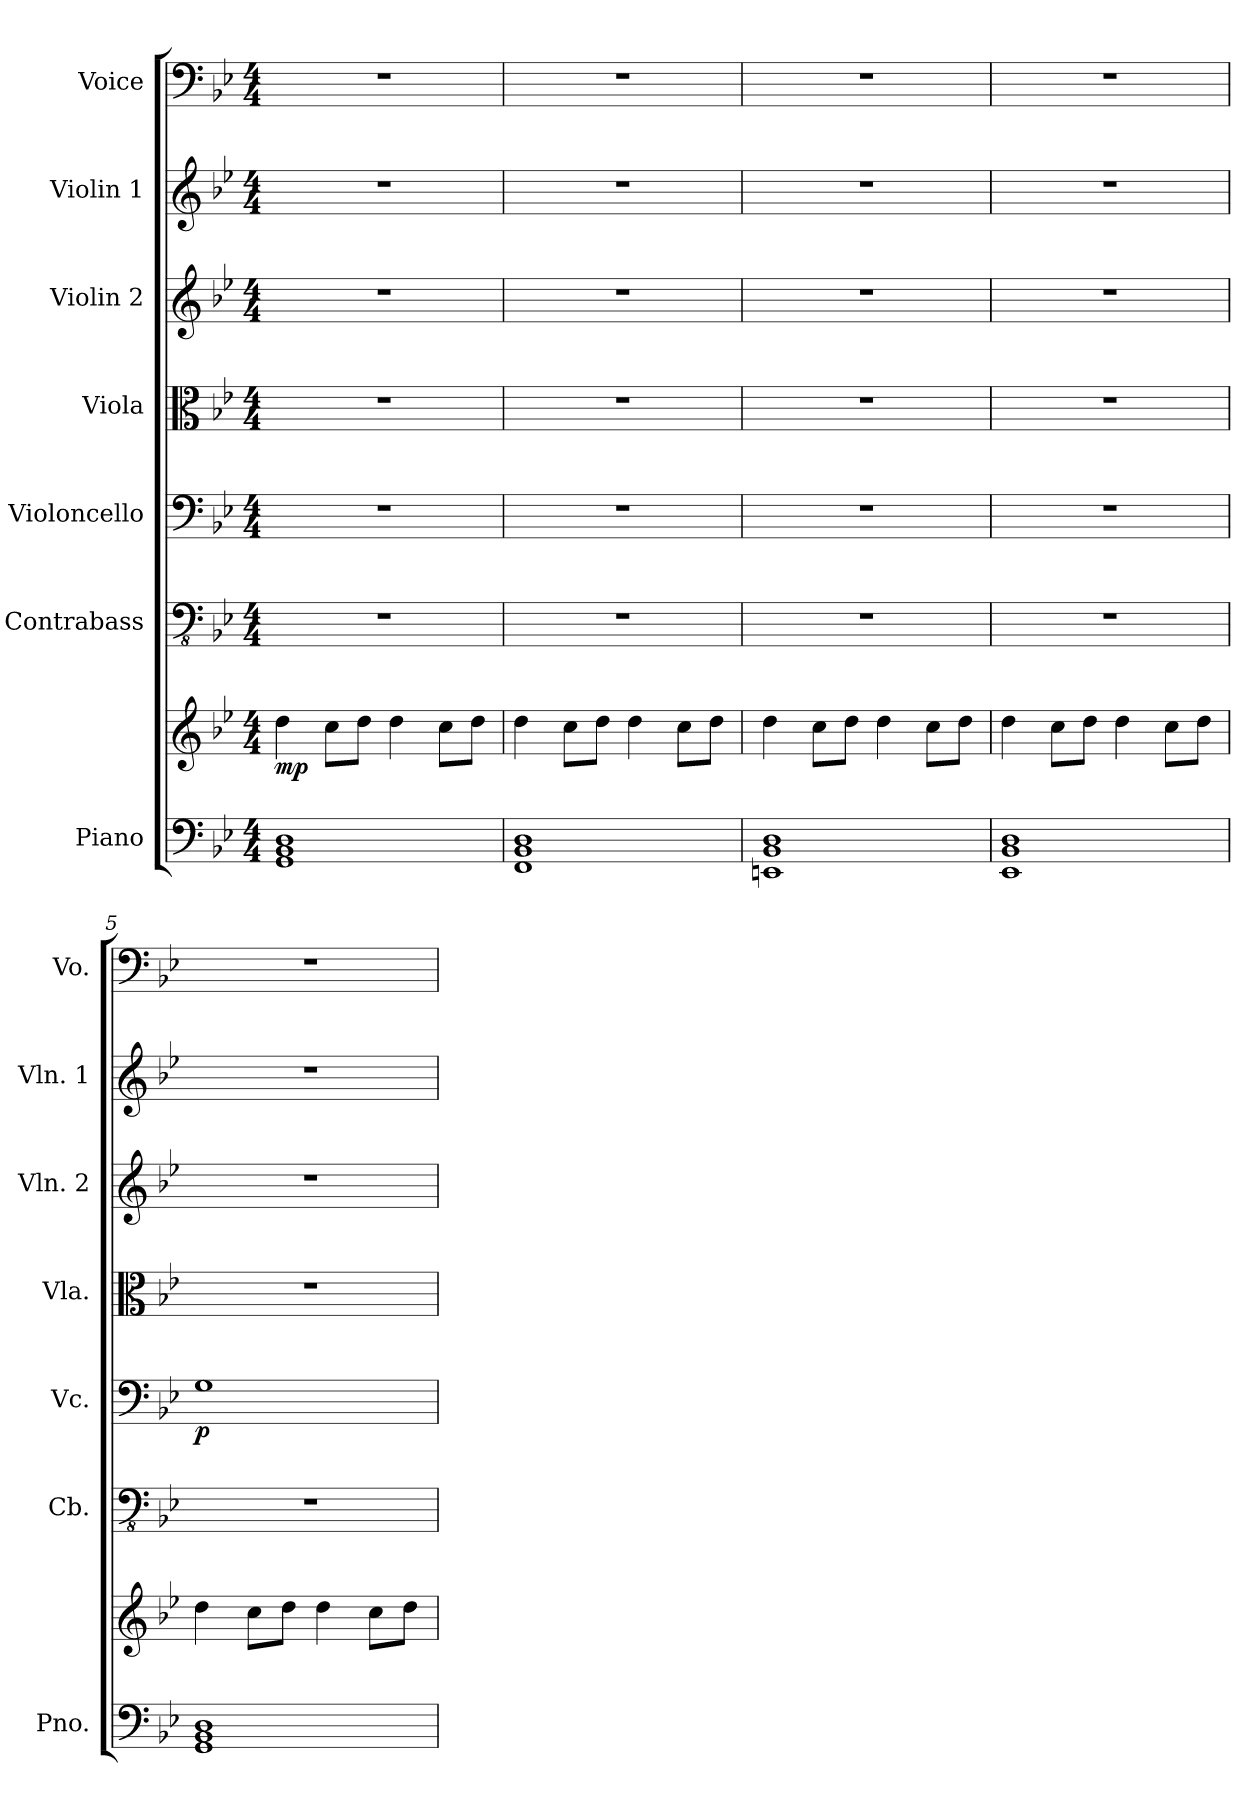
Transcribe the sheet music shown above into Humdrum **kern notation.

**kern	**kern	**dynam	**kern	**kern	**dynam	**kern	**kern	**kern	**kern
*part7	*part7	*part7	*part6	*part5	*part5	*part4	*part3	*part2	*part1
*staff8	*staff7	*staff7/8	*staff6	*staff5	*staff5	*staff4	*staff3	*staff2	*staff1
*I"Piano	*	*	*I"Contrabass	*I"Violoncello	*	*I"Viola	*I"Violin 2	*I"Violin 1	*I"Voice
*I'Pno.	*	*	*I'Cb.	*I'Vc.	*	*I'Vla.	*I'Vln. 2	*I'Vln. 1	*I'Vo.
*clefF4	*clefG2	*	*clefFv4	*clefF4	*	*clefC3	*clefG2	*clefG2	*clefF4
*	*	*	*ITrd7c12	*	*	*	*	*	*
*k[b-e-]	*k[b-e-]	*	*k[b-e-]	*k[b-e-]	*	*k[b-e-]	*k[b-e-]	*k[b-e-]	*k[b-e-]
*M4/4	*M4/4	*	*M4/4	*M4/4	*	*M4/4	*M4/4	*M4/4	*M4/4
*MM70	*MM70	*	*MM70	*MM70	*	*MM70	*MM70	*MM70	*MM70
=1	=1	=1	=1	=1	=1	=1	=1	=1	=1
!	!	!LO:DY:b	!	!	!	!	!	!	!
1GG 1BB- 1D	4dd\	mp	1r	1r	.	1r	1r	1r	1r
.	8cc\L	.	.	.	.	.	.	.	.
.	8dd\J	.	.	.	.	.	.	.	.
.	4dd\	.	.	.	.	.	.	.	.
.	8cc\L	.	.	.	.	.	.	.	.
.	8dd\J	.	.	.	.	.	.	.	.
=2	=2	=2	=2	=2	=2	=2	=2	=2	=2
1FF 1BB- 1D	4dd\	.	1r	1r	.	1r	1r	1r	1r
.	8cc\L	.	.	.	.	.	.	.	.
.	8dd\J	.	.	.	.	.	.	.	.
.	4dd\	.	.	.	.	.	.	.	.
.	8cc\L	.	.	.	.	.	.	.	.
.	8dd\J	.	.	.	.	.	.	.	.
=3	=3	=3	=3	=3	=3	=3	=3	=3	=3
1EEn 1BB- 1D	4dd\	.	1r	1r	.	1r	1r	1r	1r
.	8cc\L	.	.	.	.	.	.	.	.
.	8dd\J	.	.	.	.	.	.	.	.
.	4dd\	.	.	.	.	.	.	.	.
.	8cc\L	.	.	.	.	.	.	.	.
.	8dd\J	.	.	.	.	.	.	.	.
=4	=4	=4	=4	=4	=4	=4	=4	=4	=4
1EE- 1BB- 1D	4dd\	.	1r	1r	.	1r	1r	1r	1r
.	8cc\L	.	.	.	.	.	.	.	.
.	8dd\J	.	.	.	.	.	.	.	.
.	4dd\	.	.	.	.	.	.	.	.
.	8cc\L	.	.	.	.	.	.	.	.
.	8dd\J	.	.	.	.	.	.	.	.
!!LO:PB:g=z
=5	=5	=5	=5	=5	=5	=5	=5	=5	=5
!	!	!	!	!	!LO:DY:b	!	!	!	!
1GG 1BB- 1D	4dd\	.	1r	1G	p	1r	1r	1r	1r
.	8cc\L	.	.	.	.	.	.	.	.
.	8dd\J	.	.	.	.	.	.	.	.
.	4dd\	.	.	.	.	.	.	.	.
.	8cc\L	.	.	.	.	.	.	.	.
.	8dd\J	.	.	.	.	.	.	.	.
=	=	=	=	=	=	=	=	=	=
*-	*-	*-	*-	*-	*-	*-	*-	*-	*-
